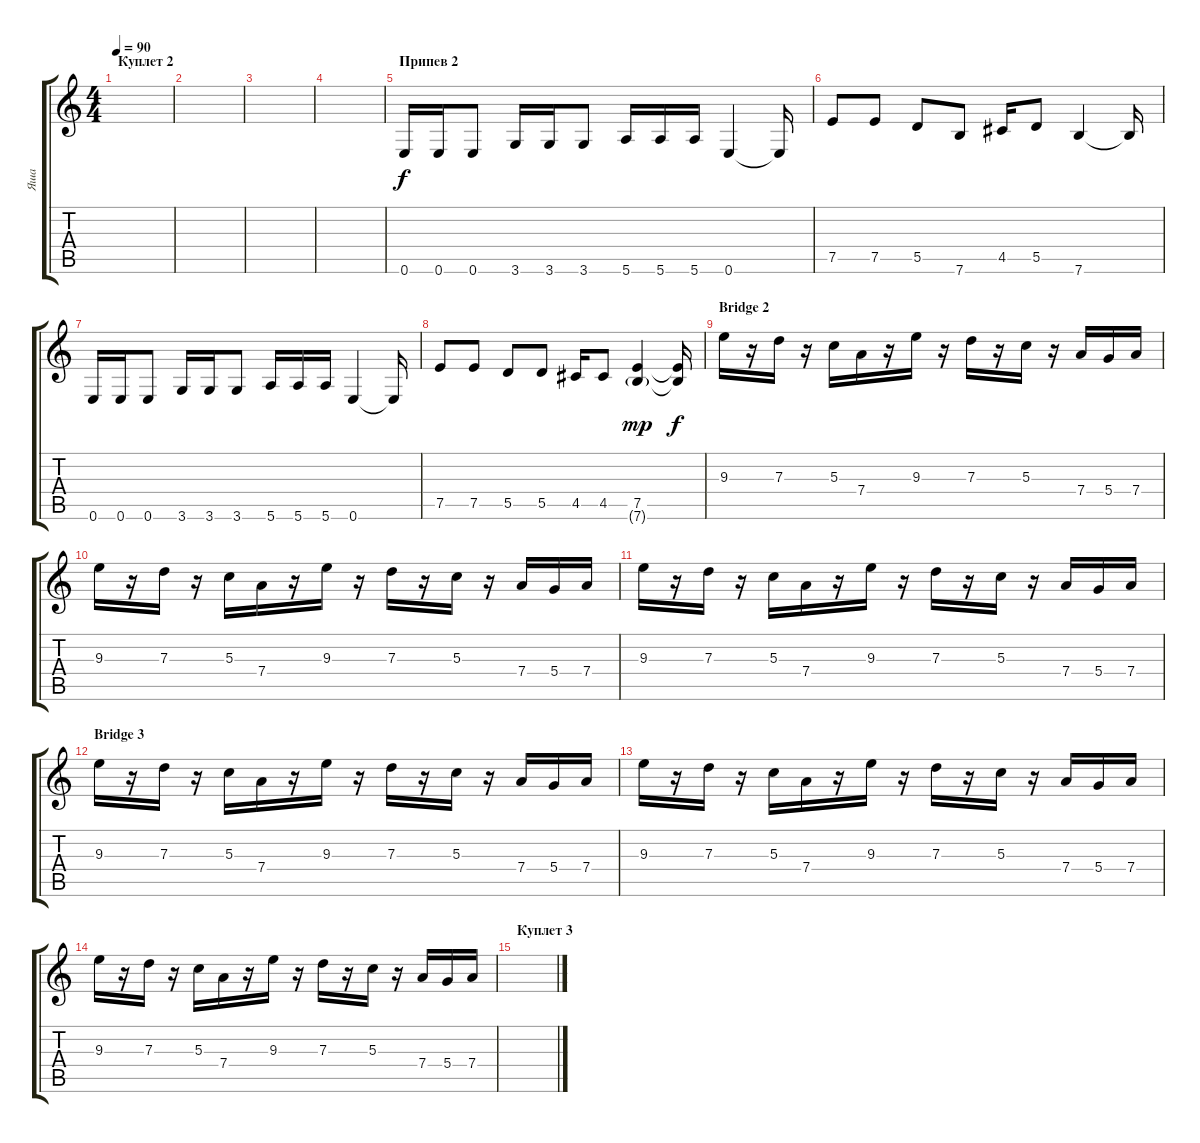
\track ("Яша" "Яша") {instrument distortionguitar}
\staff {score tabs}
\tuning (E4 B3 G3 D3 A2 E2) {hide}
\ts (4 4)
\section ("" "Куплет 2")
\tempo 90
\clef g2
\ks c
|
|
|
|
\section ("" "Припев 2")
0.6.16{dy f} 0.6.16 0.6.8 3.6.16 3.6.16 3.6.8 5.6.16 5.6.16 5.6.16 0.6.4 0.6{t}.16 |
7.5.8 7.5.8 5.5.8 7.6.8 4.5.16 5.5.8 7.6.4 7.6{t}.16 |
0.6.16 0.6.16 0.6.8 3.6.16 3.6.16 3.6.8 5.6.16 5.6.16 5.6.16 0.6.4 0.6{t}.16 |
7.5.8 7.5.8 5.5.8 5.5.8 4.5.16 4.5.8 (7.5 7.6{g}).4{dy mp} (7.5{t} 7.6{t}).16{dy f} |
\section ("" "Bridge 2")
9.3.16 r.16 7.3.16 r.16 5.3.16 7.4.16 r.16 9.3.16 r.16 7.3.16 r.16 5.3.16 r.16 7.4.16 5.4.16 7.4.16 |
9.3.16 r.16 7.3.16 r.16 5.3.16 7.4.16 r.16 9.3.16 r.16 7.3.16 r.16 5.3.16 r.16 7.4.16 5.4.16 7.4.16 |
9.3.16 r.16 7.3.16 r.16 5.3.16 7.4.16 r.16 9.3.16 r.16 7.3.16 r.16 5.3.16 r.16 7.4.16 5.4.16 7.4.16 |
\section ("" "Bridge 3")
9.3.16 r.16 7.3.16 r.16 5.3.16 7.4.16 r.16 9.3.16 r.16 7.3.16 r.16 5.3.16 r.16 7.4.16 5.4.16 7.4.16 |
9.3.16 r.16 7.3.16 r.16 5.3.16 7.4.16 r.16 9.3.16 r.16 7.3.16 r.16 5.3.16 r.16 7.4.16 5.4.16 7.4.16 |
9.3.16 r.16 7.3.16 r.16 5.3.16 7.4.16 r.16 9.3.16 r.16 7.3.16 r.16 5.3.16 r.16 7.4.16 5.4.16 7.4.16 |
\section ("" "Куплет 3")
